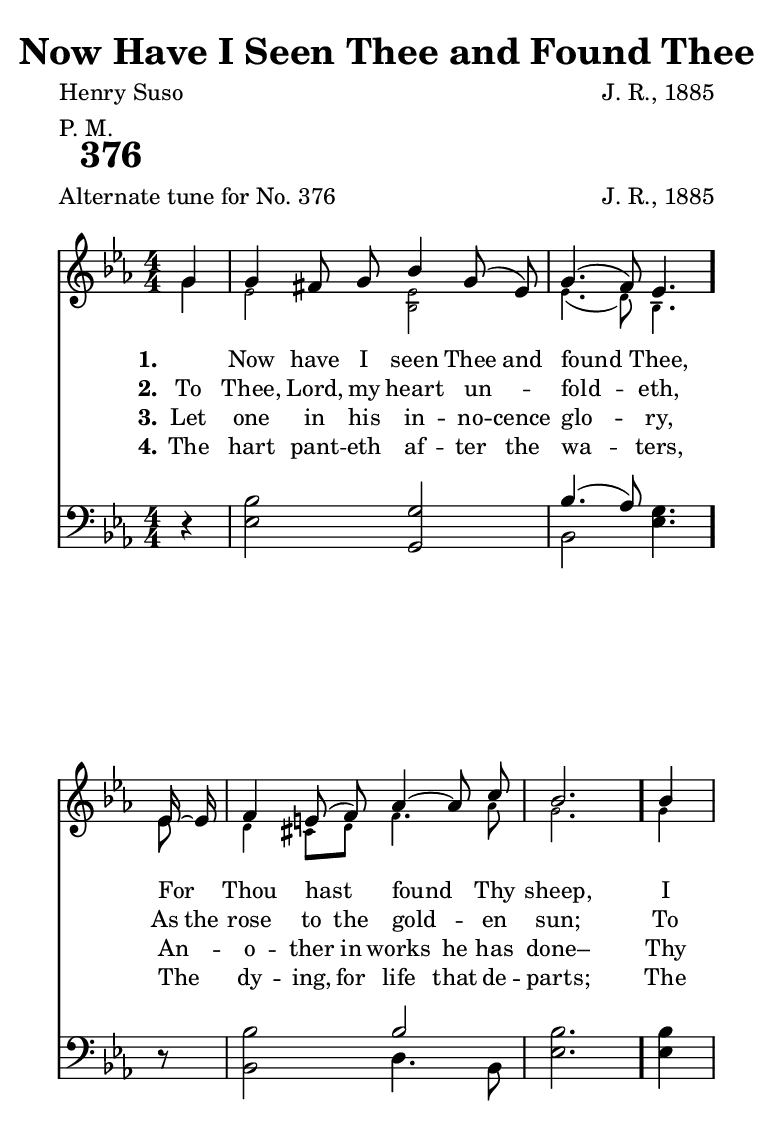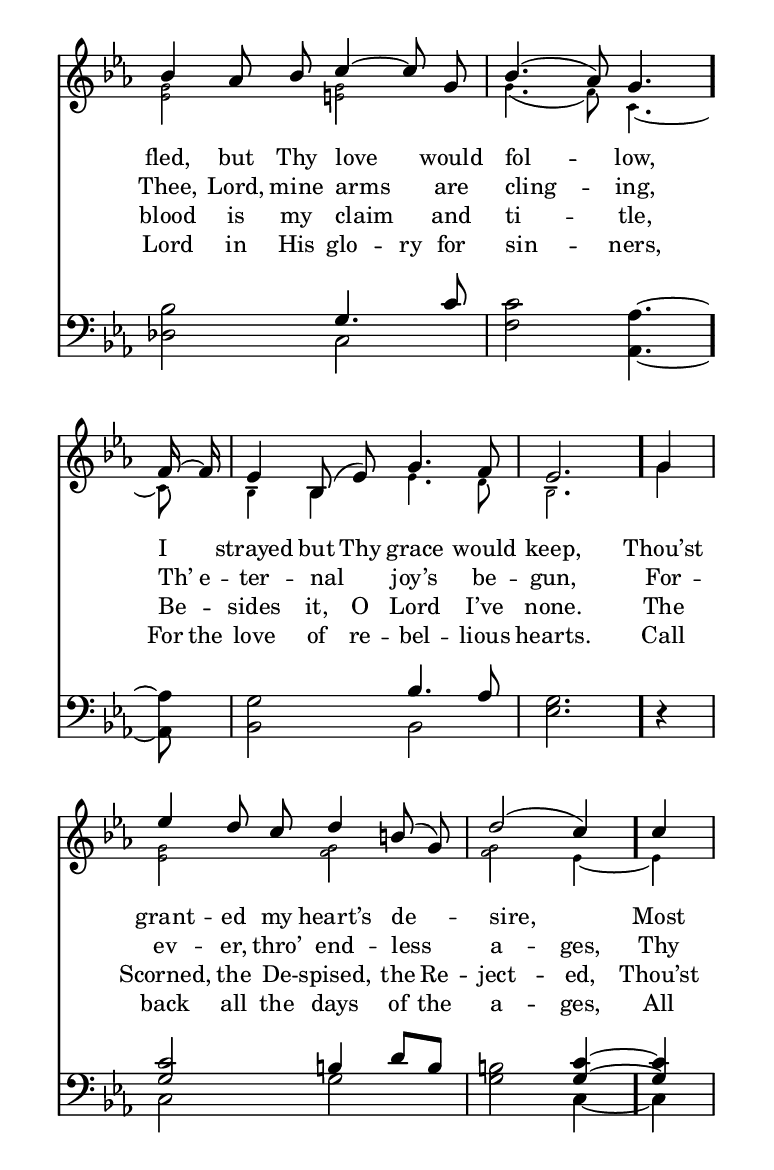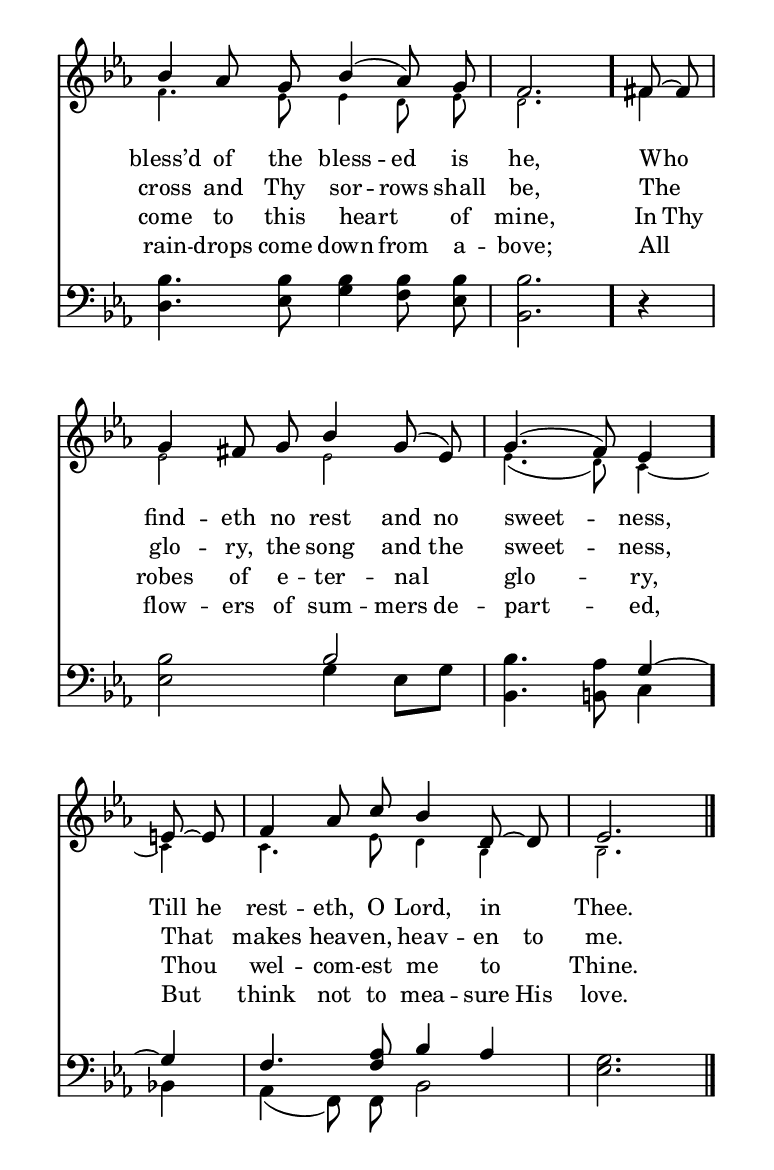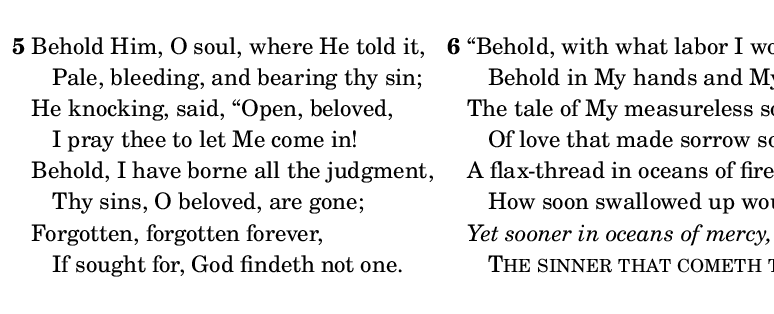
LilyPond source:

\include "common/global.ily"
\paper {
  \include "common/paper.ily"
  markup-system-spacing.padding = 0
  markup-system-spacing.basic-distance = 0
  scoreTitleMarkup = \markup {
    \override #'(baseline-skip . 3.5)
    \column {
      \override #'(baseline-skip . 3.5)
      \column {
        \fill-line {
          \huge \larger \larger \bold {
            \concat { "  " \fromproperty #'header:hymnnumber }
            \mytitle
            \null
          }
        }
        \fill-line {
          % no lowering (to save vertical space)
          "Alternate tune for No. 376"
          \smaller \bold \mysubtitle
          \fromproperty #'header:composer
        }
      }
    }
  }
}

\header{
  hymnnumber = "376"
  title = "Now Have I Seen Thee and Found Thee"
  tunename = ""
  meter = "P. M."
  poet = "Henry Suso"
  composer = "J. R., 1885"
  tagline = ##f
}

% for fermata in MIDI
ta = { \tempo 4=126 }
tb = { \tempo 4=63  }

global = {
  \include "common/overrides.ily"
  \override Staff.TimeSignature.style = #'numbered
  \time 4/4
  \override Score.MetronomeMark.transparent = ##t % hide all fermata changes too
  \ta
  \key ees \major
  \partial 4
  \autoBeamOff
}

notesSoprano = {
\global
\relative c'' {

  g4 | g fis8 g bes4 g8( ees) | g4.( f8) ees4. \bar "."
  ees16 ~ ees | f4 e8( f) aes4 ~ aes8 c8 | bes2. \bar "."
  bes4 | bes aes8 bes c4 ~ c8 g | bes4.( aes8) g4. \bar "."
  f16 ~ f | ees4 bes8( ees) g4. f8 | ees2. \bar "."

  g4 | ees'4 d8 c d4 b8( g) | d'2( c4) \bar "."
  c4 | bes4 aes8 g bes4( aes8) g | f2. \bar "."
  fis8 ~ fis | g4 fis8 g bes4 g8( ees) | g4.( f8) ees4 \bar "."
  e8 ~ e | f4 aes8 c bes4 d,8 ~ d | ees2. \bar "|."

}
}

notesAlto = {
\global
\override NoteHead.font-size = #-4
\relative e' {

  g4 | ees2 <ees bes> | ees4.( d8) bes4.
  ees8 | d4 cis8[ d] f4. aes8 | g2.
  g4 | <g ees>2 <g e> | g4.( f8) c4. ~
  c8 | bes4 bes ees4. d8 | bes2.

  g'4 | <g ees>2 <g f> | <g f> ees4 ~
  ees4 | f4. ees8 ees4 d8 ees | d2.
  fis4 | ees2 ees | ees4.( d8) c4 ~
  c4 | c4. ees8 d4 bes4 | bes2.

}
}

notesTenor = {
\global
% TODO get NoteHead size to work with \partcombine
%\override NoteHead.font-size = #-4
\relative a {

  r4 | bes2 g | bes4.( aes8) g4.
  r8 | bes2 bes | bes2.
  bes4 | bes2 g4. c8 | c2 aes4. ~
  aes8 | g2 bes4. aes8 | g2.

  r4 | <c g>2 b4 d8[ b] | b2 <c g>4 ~
  <c g>4 | bes4. bes8 bes4 bes8 bes | bes2.
  r4 | bes2 bes | bes4. aes8 g4 ~
  g4 | f4. <aes f>8 bes4 aes | g2.
}
}

notesBass = {
\global
%\override NoteHead.font-size = #-4
\relative f {

  r4 | ees2 g, | bes ees4.
  r8 | bes2 d4. bes8 | ees2.
  ees4 | des2 c | f aes,4. ~
  aes8 | bes2 bes | ees2.

  r4 | c2 g' | g c,4 ~
  c4 | d4. ees8 g4 f8 ees | bes2.
  r4 | ees2 g4 ees8[ g] | bes,4. b8 c4
  bes4 | aes4( f8) f8 bes2 | ees2.
}
}

wordsA = \lyricmode {
\set stanza = "1."

_ Now have I seen { \mon } Thee and { \moff } found Thee, \bar "."
For Thou hast found Thy sheep, \bar "."
I fled, but Thy love would fol -- low, \bar "."
I strayed { \mon } but Thy { \moff } grace would keep, \bar "." % by contrast, EOG376 has "love" for "grace"
Thou’st grant -- ed my heart’s de -- sire, \bar "."
{ \mon } Most bless’d of the bless -- ed is he, { \moff } \bar "."
Who { \mon } find -- eth no rest and no { \moff } sweet -- ness, \bar "."
{ \mon } Till he { \moff } rest -- eth, O Lord, in Thee. \bar "."

}

wordsB = \lyricmode {
\set stanza = "2."

To Thee, Lord, my heart un -- fold -- eth,
{ \mon } As the { \moff } rose { \mon } to the { \moff } gold -- en sun;
To Thee, Lord, mine arms are cling -- ing,
Th’_e -- ter -- nal joy’s be -- gun,
For -- ev -- er, thro’ end -- less { \mon } a -- ges, { \moff }
{ \mon } Thy cross and Thy sor -- rows shall be, { \moff }
The { \mon } glo -- ry, the song and the { \moff } sweet -- ness,
That makes heav -- en, heav -- { \mon } en to { \moff } me.

}

wordsC = \lyricmode {
\set stanza = "3."

Let one in his in -- { \mon } no -- cence { \moff } glo -- ry,
An -- o -- { \mon } ther in works he { \moff } has done–
Thy blood is my claim and ti -- tle,
Be -- sides { \mon } it, O { \moff } Lord I’ve none.
The Scorned, the De -- spised, { \mon } the Re -- ject -- ed, { \moff }
Thou’st come to this heart of mine,
{ \mon } In Thy { \moff } robes of e -- ter -- nal glo -- ry,
Thou wel -- com -- est me to Thine.

}

wordsD = \lyricmode {
\set stanza = "4."

The hart pant -- eth af -- { \mon } ter the { \moff } wa -- ters,
The dy -- { \mon } ing, for life that { \moff } de -- parts;
The Lord in His { \mon } glo -- ry { \moff } for sin -- ners,
{ \mon } For the { \moff } love { \mon } of re -- { \moff } bel -- lious hearts.
{ \mon } Call back all the days of the a -- ges, { \moff }
{ \mon } All rain -- drops come down from a -- bove; { \moff }
All { \mon } flow -- ers of sum -- mers de -- { \moff } part -- ed,
But think not to mea -- { \mon } sure His { \moff } love.

}

wordsE = \markuplist {

\line { Behold Him, O soul, where He told it, }
\line { { \hspace #2 } Pale, bleeding, and bearing thy sin; }
\line { He knocking, said, “Open, beloved, }
\line { { \hspace #2 } I pray thee to let Me come in! }

\line { Behold, I have borne all the judgment, }
\line { { \hspace #2 } Thy sins, O beloved, are gone; }
\line { Forgotten, forgotten forever, }
\line { { \hspace #2 } If sought for, God findeth not one. }

}

wordsF = \markuplist {

\line { “Behold, with what labor I won thee, }
\line { { \hspace #2 } Behold in My hands and My feet, }
\line { The tale of My measureless sorrow— }
\line { { \hspace #2 } Of love that made sorrow so sweet. }

\line { A flax-thread in oceans of fire }
\line { { \hspace #2 } How soon swallowed up would it be; }
\line { %{HIDE>%} \italic { %{<HIDE%} Yet sooner in oceans of mercy, %{HIDE>%} } %{<HIDE%} }
\line { { \hspace #2 } \caps { The sinner that cometh to Me.}” }

}

\score {
  \context ChoirStaff <<
    \context Staff = upper <<
      \set Staff.autoBeaming = ##f
      \set ChoirStaff.systemStartDelimiter = #'SystemStartBar
      \set ChoirStaff.printPartCombineTexts = ##f
      \context Voice = sopranos { \voiceOne << \notesSoprano >> }
      \context Voice = altos { \voiceTwo << \notesAlto >> }
      \context Lyrics = one   \lyricsto sopranos \wordsA
      \context Lyrics = two   \lyricsto sopranos \wordsB
      \context Lyrics = three \lyricsto sopranos \wordsC
      \context Lyrics = four  \lyricsto sopranos \wordsD
    >>
    \context Staff = men <<
      \set Staff.autoBeaming = ##f
      \clef bass
      \set ChoirStaff.printPartCombineTexts = ##f
      \partcombine #'(2 . 9) \notesTenor \notesBass
      \context NullVoice = tenors { \voiceOne << \notesTenor >> }
      \context NullVoice = basses { \voiceTwo << \notesBass >> }
    >>
  >>
  \layout {
    \include "common/layout.ily"
  }
  \midi{
    \include "common/midi.ily"
  }
}

\markup { \fill-line {
  \hspace #0.1
  \line{ \bold 5 \column { \wordsE } }
  \hspace #0.1
  \line{ \bold 6 \column { \wordsF } }
  \hspace #0.1
} }

%\noPageBreak \markup { \vspace #2 \fill-line { "Alternate tune for No. 376." } }

\version "2.19.49"  % necessary for upgrading to future LilyPond versions.

% vi:set et ts=2 sw=2 ai nocindent syntax=lilypond:
